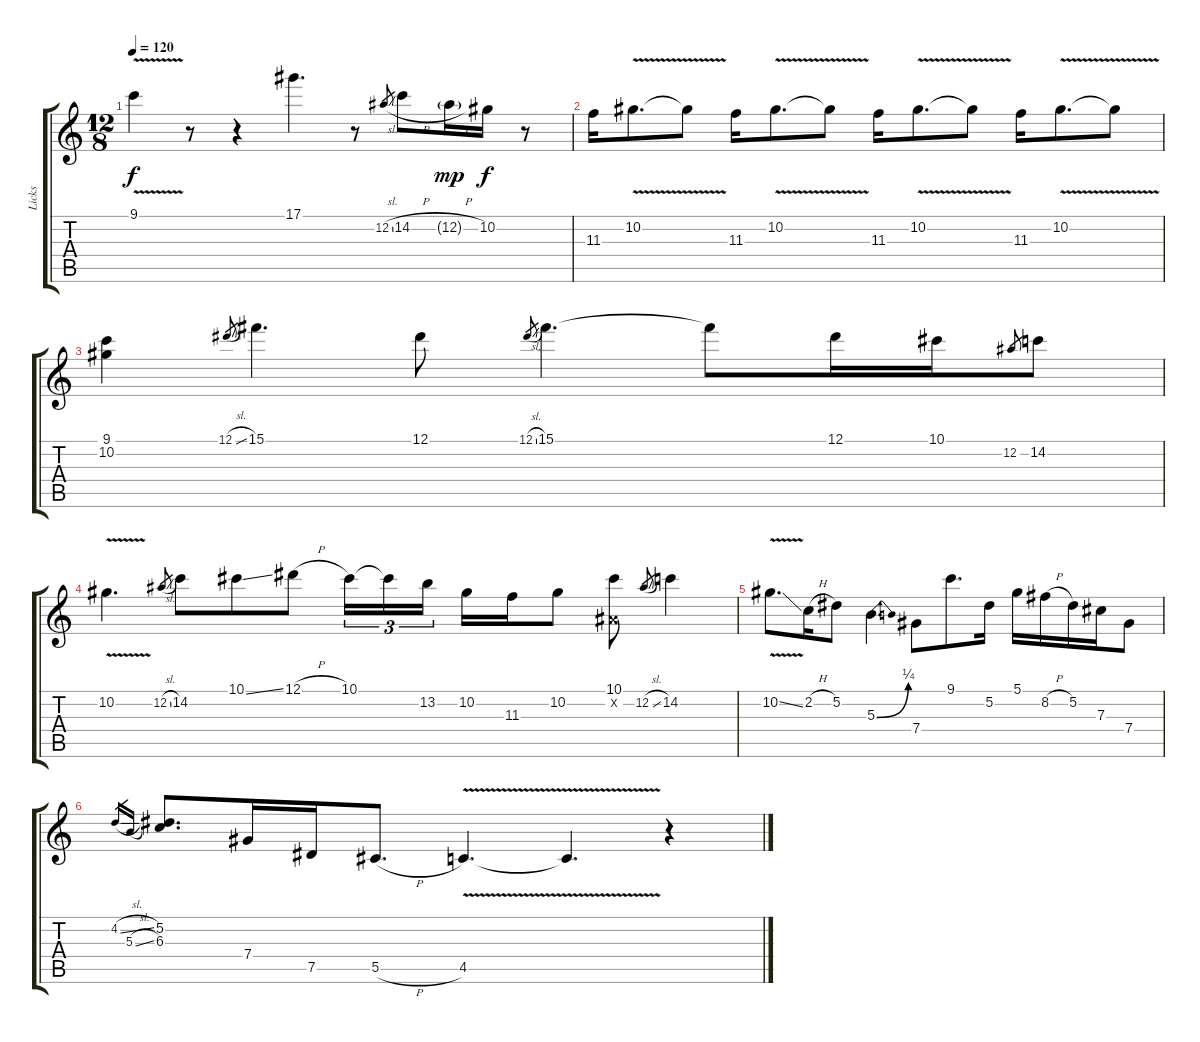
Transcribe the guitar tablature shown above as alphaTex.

\track ("Licks" "Licks") {instrument electricguitarjazz}
\staff {score tabs}
\tuning (Eb4 Bb3 Gb3 Db3 Ab2 Eb2) {hide}
\ts (12 8)
\tempo 120
\clef g2
\ks c
9.1{v}.4{dy f} r.8 r.4 17.1.4{d} r.8 12.2{sl}.8{gr} 14.2{h}.8 12.2{h g}.16{dy mp} 10.2.16{dy f} r.8 |
11.3.16 10.2{v}.8{d} 10.2{t}.8 11.3.16 10.2{v}.8{d} 10.2{t}.8 11.3.16 10.2{v}.8{d} 10.2{t}.8 11.3.16 10.2{v}.8{d} 10.2{t}.8 |
(9.1 10.2).4 12.1{sl}.8{gr} 15.1.4{d} 12.1.8 12.1{sl}.8{gr} 15.1.4{d} 15.1{t}.8 12.1.16 10.1.16 12.2.8{gr} 14.2.8 |
10.2{v}.4{d} 12.2{sl}.8{gr} 14.2.8 10.1{ss}.8 12.1{h}.8 10.1.16{tu (3 2)} 10.1{t}.16{tu (3 2)} 13.2.16{tu (3 2) beam splitsecondary} 10.2.16 11.3.16 10.2.8 (10.1 0.2{x}).8 12.2{sl}.8{gr} 14.2.4 |
10.2{v ss}.8{d} 2.2{h}.16 5.2.8 5.3{be (bend 0 0 60 1)}.4{d} 7.4.8 9.1.8{d} 5.2.16 5.1.16 8.2{h}.16 5.2.16 7.3.16 7.4.8 |
4.2{sl}.16{gr} 5.3{sl}.16{gr} (5.2 6.3).8{d} 7.4.16 7.5.16 5.5{h}.8{d} 4.5{v}.4{d} 4.5{t}.4{d} r.4
